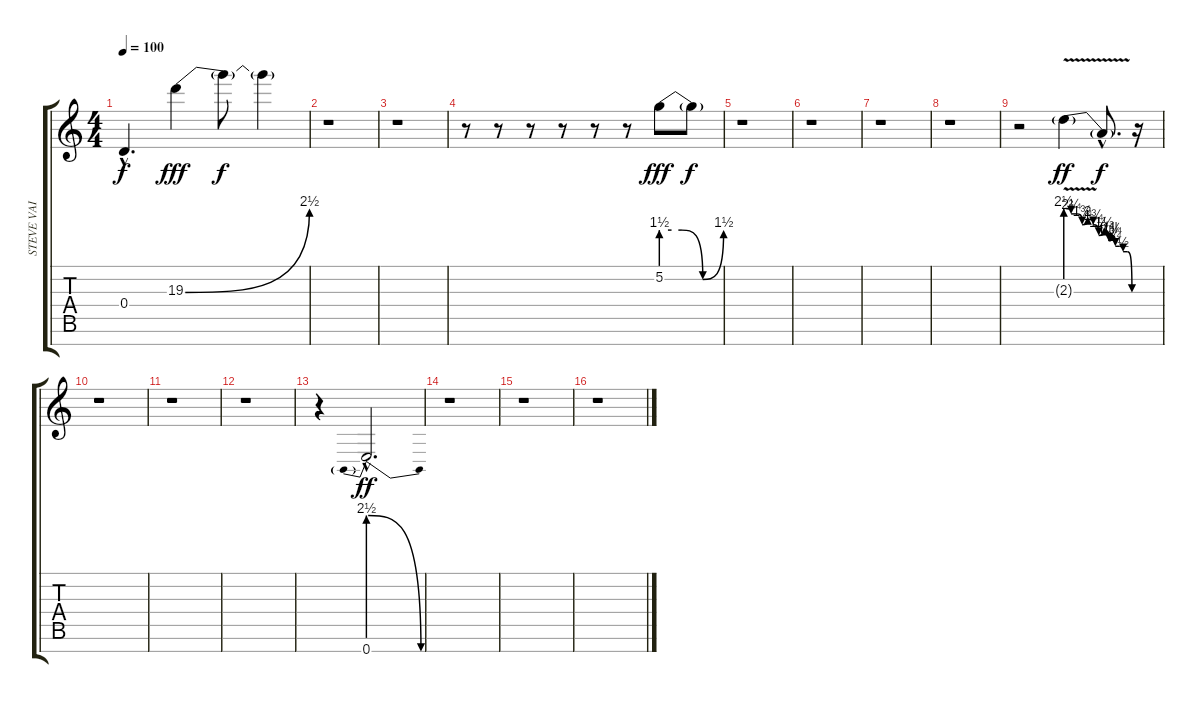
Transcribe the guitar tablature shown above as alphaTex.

\track ("STEVE VAI (PART)" "STEVE VAI ") {instrument overdrivenguitar}
\staff {score tabs}
\tuning (E4 B3 G3 D3 A2 E2 B1) {hide}
\ts (4 4)
\tempo 100
\clef g2
\ks c
0.4{hac t}.4{d dy f} 19.3{be (bend 0 0 60 10)}.4{dy fff volume 10} 19.3{t}.8{dy f} 19.3{t}.4 |
r.1 |
r.1 |
r.8 r.8 r.8 r.8 r.8 r.8 5.2{be (custom 0 6 10 6 20 6 40 0 60 6)}.8{dy fff volume 16} 5.2{t}.8{dy f} |
r.1 |
r.1 |
r.1 |
r.1 |
r.2 2.3{be (custom 0 10 5 9 10 9 15 7 20 8 25 7 30 5 35 6 39 4 42 5 45 3 49 3 52 2 56 2 60 0) v g}.4{dy ff} 2.3{hac t}.8{d dy f} r.16 |
r.1 |
r.1 |
r.1 |
r.4 0.7{be (prebendrelease 0 10 60 0) hac}.2{d dy ff} |
r.1 |
r.1 |
r.1
